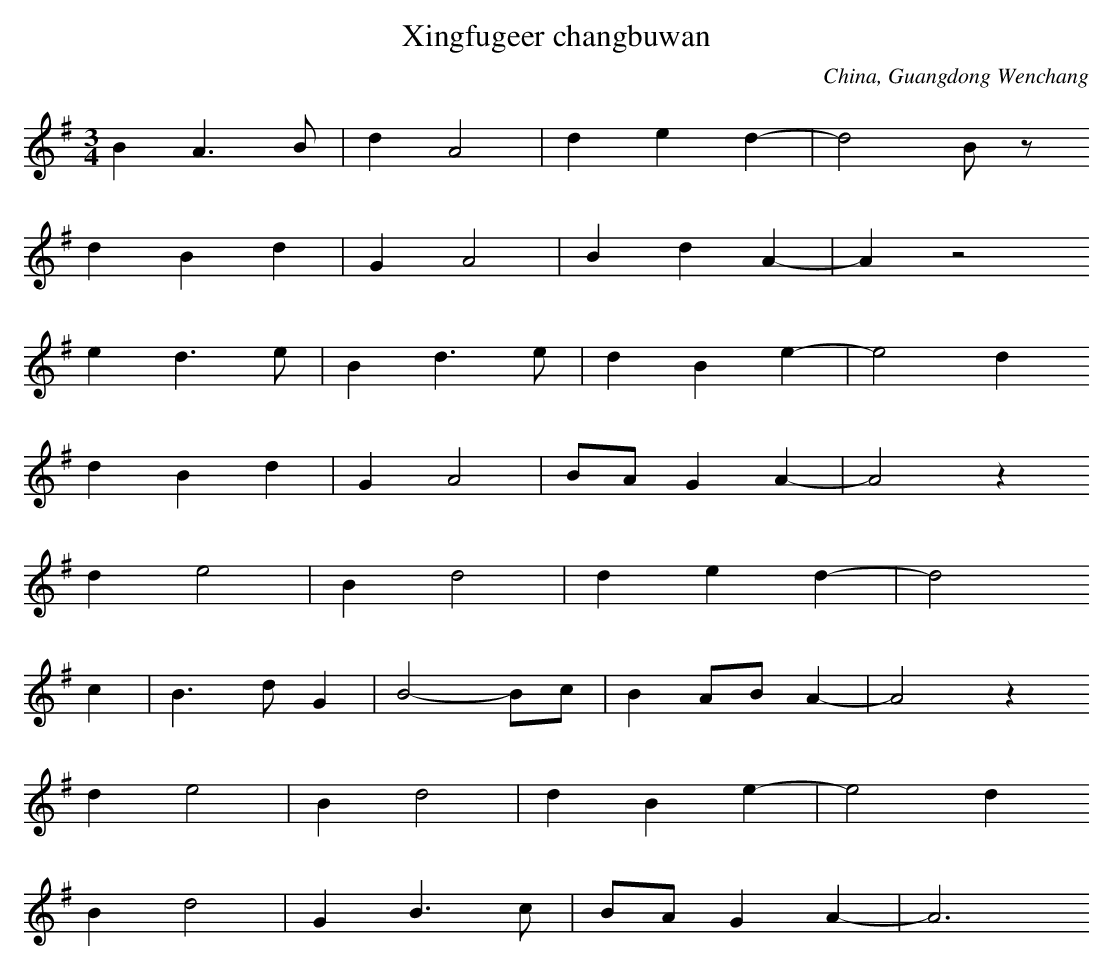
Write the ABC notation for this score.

X:1
T: Xingfugeer changbuwan
O: China, Guangdong Wenchang
M: 3/4
L: 1/16
K: G
B4A6B2 | d4A8 | d4e4d4- | d8B2z2
d4B4d4 | G4A8 | B4d4A4- | A4z8
e4d6e2 | B4d6e2 | d4B4e4- | e8d4
d4B4d4 | G4A8 | B2A2G4A4- | A8z4
d4e8 | B4d8 | d4e4d4- | d8
c4 | B6d2G4 | B8-B2c2 | B4A2B2A4- | A8z4
d4e8 | B4d8 | d4B4e4- | e8d4
B4d8 | G4B6c2 | B2A2G4A4- | A12
